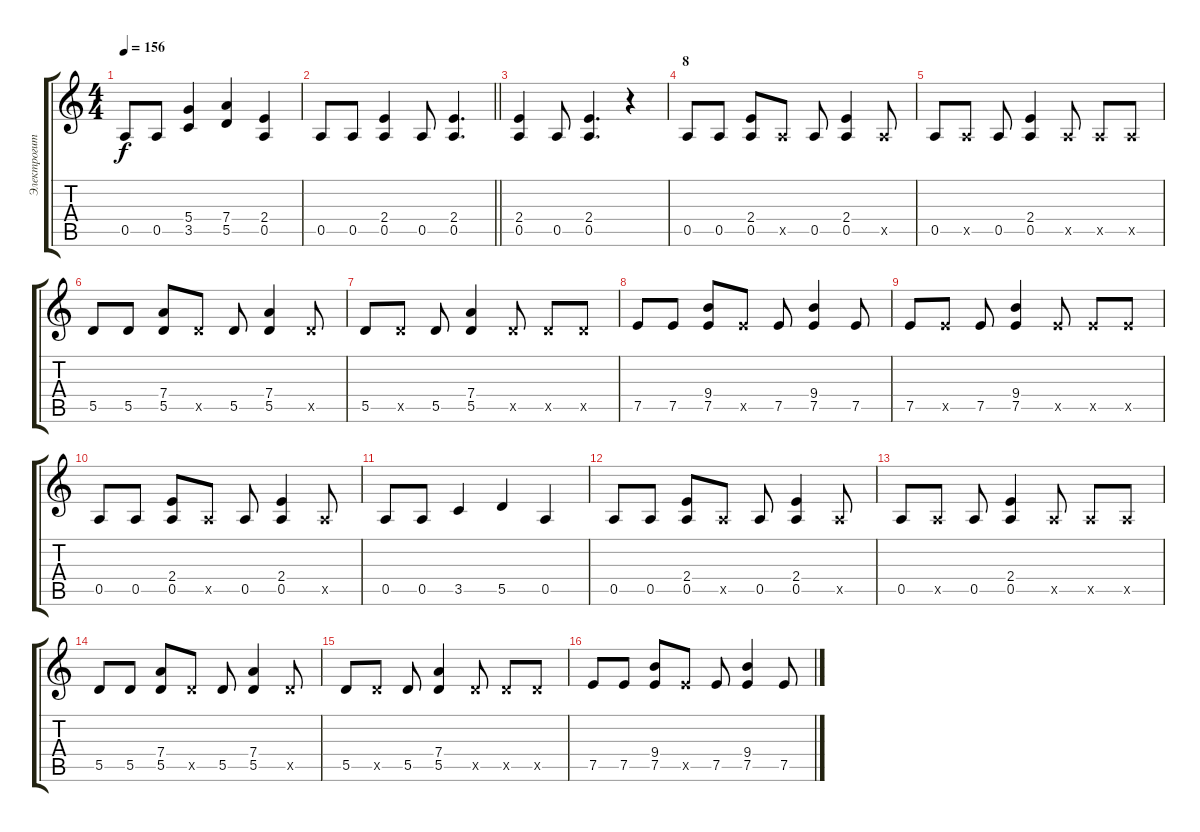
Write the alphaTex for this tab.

\track ("Электрогитара" "Электрогит") {instrument overdrivenguitar}
\staff {score tabs}
\tuning (E4 B3 G3 D3 A2 E2) {hide}
\ts (4 4)
\tempo 156
\clef g2
\ks c
0.5.8{dy f} 0.5.8 (5.4 3.5).4 (7.4 5.5).4 (2.4 0.5).4 |
\barLineRight lightlight
0.5.8{volume 12 balance 12} 0.5.8 (2.4 0.5).4 0.5.8 (2.4 0.5).4{d} |
(2.4 0.5).4 0.5.8 (2.4 0.5).4{d} r.4 |
\section ("" "8")
0.5.8{volume 10 balance 16} 0.5.8 (2.4 0.5).8 0.5{x}.8 0.5.8 (2.4 0.5).4 0.5{x}.8 |
0.5.8 0.5{x}.8 0.5.8 (2.4 0.5).4 0.5{x}.8 0.5{x}.8 0.5{x}.8 |
5.5.8 5.5.8 (7.4 5.5).8 5.5{x}.8 5.5.8 (7.4 5.5).4 5.5{x}.8 |
5.5.8 5.5{x}.8 5.5.8 (7.4 5.5).4 5.5{x}.8 5.5{x}.8 5.5{x}.8 |
7.5.8 7.5.8 (9.4 7.5).8 7.5{x}.8 7.5.8 (9.4 7.5).4 7.5.8 |
7.5.8 7.5{x}.8 7.5.8 (9.4 7.5).4 7.5{x}.8 7.5{x}.8 7.5{x}.8 |
0.5.8 0.5.8 (2.4 0.5).8 0.5{x}.8 0.5.8 (2.4 0.5).4 0.5{x}.8 |
0.5.8 0.5.8 3.5.4 5.5.4 0.5.4 |
0.5.8 0.5.8 (2.4 0.5).8 0.5{x}.8 0.5.8 (2.4 0.5).4 0.5{x}.8 |
0.5.8 0.5{x}.8 0.5.8 (2.4 0.5).4 0.5{x}.8 0.5{x}.8 0.5{x}.8 |
5.5.8 5.5.8 (7.4 5.5).8 5.5{x}.8 5.5.8 (7.4 5.5).4 5.5{x}.8 |
5.5.8 5.5{x}.8 5.5.8 (7.4 5.5).4 5.5{x}.8 5.5{x}.8 5.5{x}.8 |
7.5.8 7.5.8 (9.4 7.5).8 7.5{x}.8 7.5.8 (9.4 7.5).4 7.5.8
